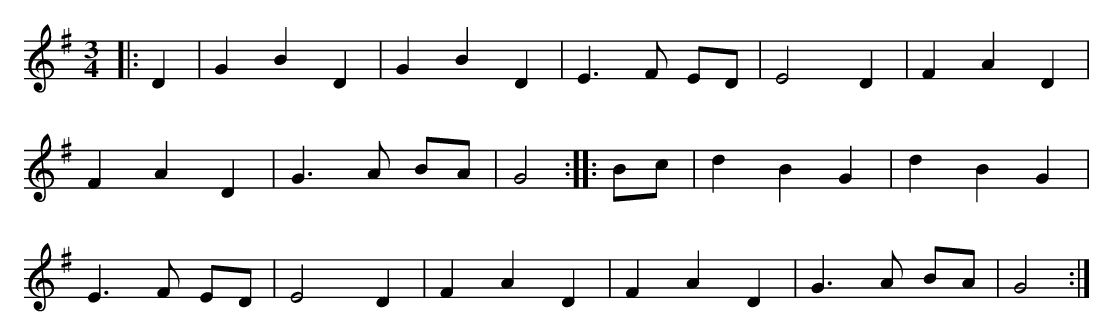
X:1
M:3/4
K:G
|:D2|G2 B2 D2|G2 B2 D2|E3 F ED|E4 D2|F2 A2 D2|
F2 A2 D2|G3 A BA|G4:|:Bc|d2 B2 G2|d2 B2 G2|
E3 F ED|E4 D2|F2 A2 D2|F2 A2 D2|G3 A BA|G4:|
